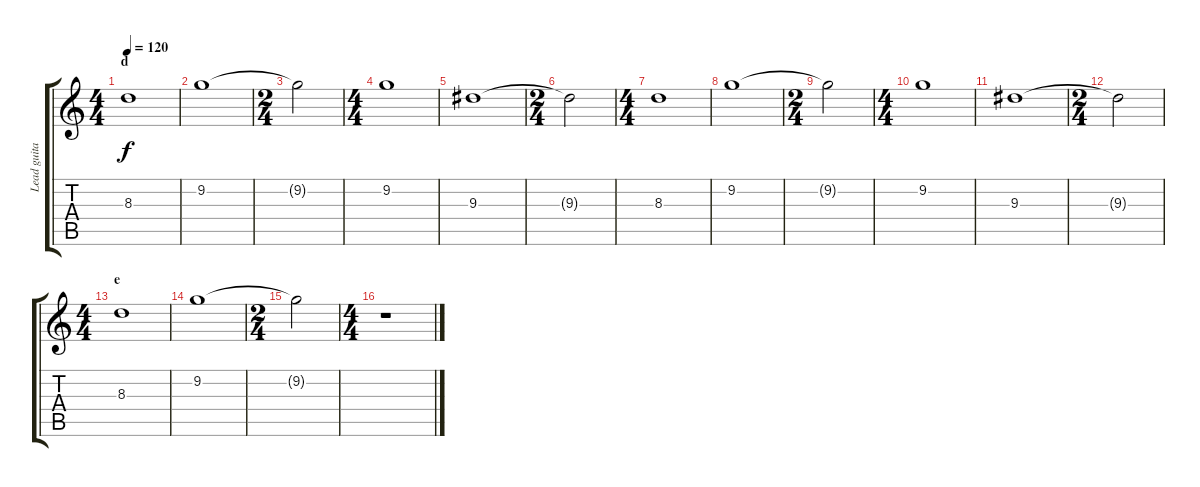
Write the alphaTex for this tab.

\track ("Lead guitar and synth" "Lead guita") {instrument overdrivenguitar}
\staff {score tabs}
\tuning (Eb4 Bb3 Gb3 Db3 Ab2 Eb2) {hide}
\ts (4 4)
\section ("" "d")
\tempo 120
\clef g2
\ks c
8.3.1{dy f volume 10 instrument stringensemble2} |
9.2.1 |
\ts (2 4)
9.2{t}.2 |
\ts (4 4)
9.2.1 |
9.3.1 |
\ts (2 4)
9.3{t}.2 |
\ts (4 4)
8.3.1{volume 10 instrument stringensemble2} |
9.2.1 |
\ts (2 4)
9.2{t}.2 |
\ts (4 4)
9.2.1 |
9.3.1 |
\ts (2 4)
9.3{t}.2 |
\ts (4 4)
\section ("" "e")
8.3.1 |
9.2.1 |
\ts (2 4)
9.2{t}.2 |
\ts (4 4)
r.1{volume 14 instrument overdrivenguitar}
